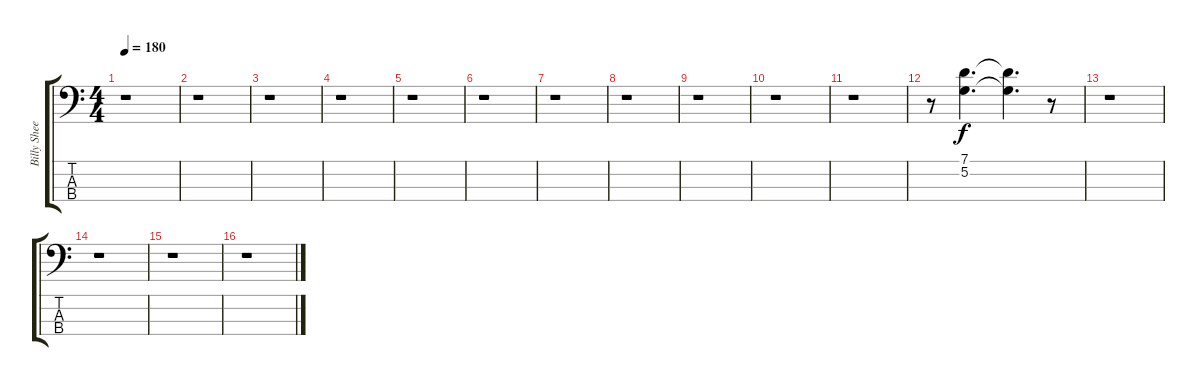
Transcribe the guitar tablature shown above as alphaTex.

\track ("Billy Sheehan 2" "Billy Shee") {instrument electricbasspick}
\staff {score tabs}
\tuning (G2 D2 A1 E1) {hide}
\ts (4 4)
\tempo 180
\clef f4
\ks c
r.1{dy f} |
r.1 |
r.1 |
r.1 |
r.1 |
r.1 |
r.1 |
r.1 |
r.1 |
r.1 |
r.1 |
r.8 (7.1 5.2).4{d} (7.1{t} 5.2{t}).4{d} r.8 |
r.1 |
r.1 |
r.1 |
r.1
